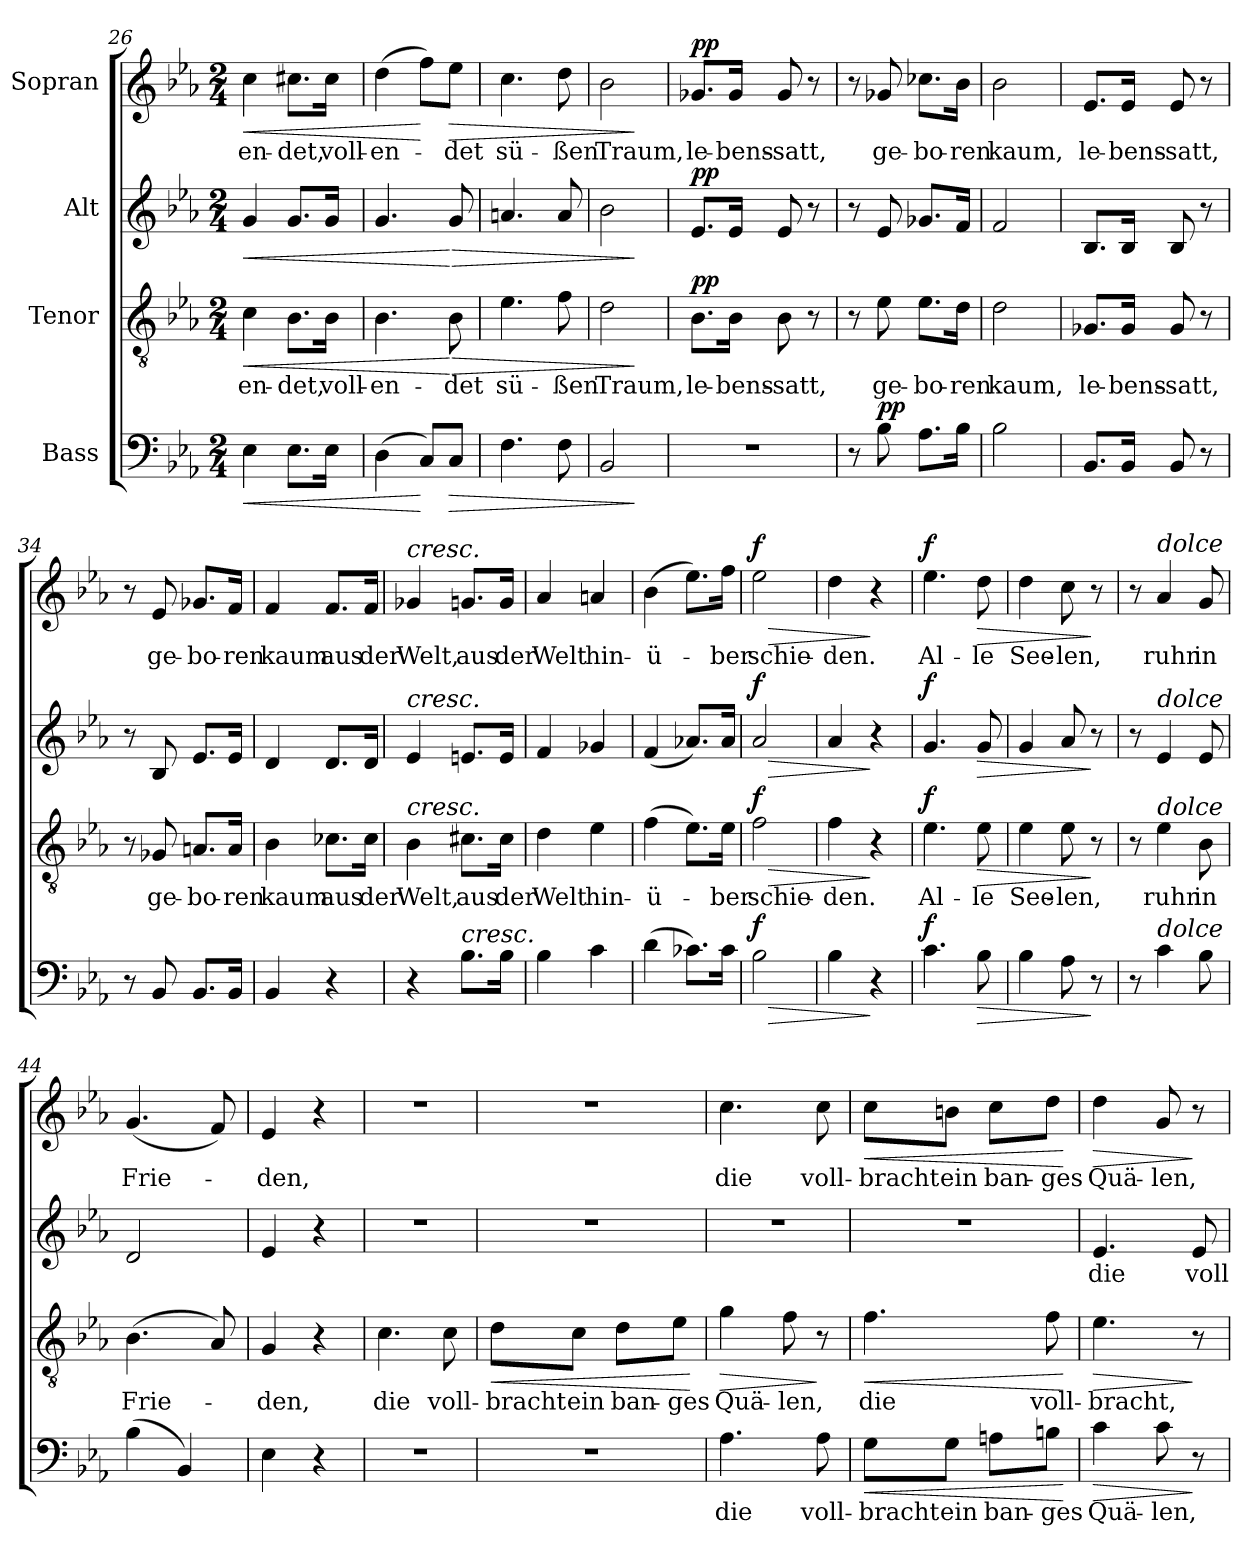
**kern	**text	**dynam	**kern	**text	**dynam	**kern	**text	**dynam	**kern	**text	**dynam
*part4	*part4	*part4	*part3	*part3	*part3	*part2	*part2	*part2	*part1	*part1	*part1
*staff4	*staff4	*staff4	*staff3	*staff3	*staff3	*staff2	*staff2	*staff2	*staff1	*staff1	*staff1
*I"Bass	*	*	*I"Tenor	*	*	*I"Alt	*	*	*I"Sopran	*	*
*clefF4	*	*	*clefGv2	*	*	*clefG2	*	*	*clefG2	*	*
*k[b-e-a-]	*	*	*k[b-e-a-]	*	*	*k[b-e-a-]	*	*	*k[b-e-a-]	*	*
*M2/4	*	*	*M2/4	*	*	*M2/4	*	*	*M2/4	*	*
=26	=26	=26	=26	=26	=26	=26	=26	=26	=26	=26	=26
!	!	!LO:HP:b	!	!	!LO:HP:b	!	!	!LO:HP:b	!	!	!LO:HP:b
4E-\	.	<	4c\	-en-	<	4g/	.	<	4cc\	-en-	<
8.E-\L	.	.	8.B-\L	-det,	.	8.g/L	.	.	8.cc#X\L	-det,	.
16E-\Jk	.	.	16B-\Jk	voll-	.	16g/Jk	.	.	16cc#\Jk	voll-	.
=27	=27	=27	=27	=27	=27	=27	=27	=27	=27	=27	=27
(4D\	.	.	4.B-\	-en-	.	4.g/	.	.	(4dd\	-en-	.
8C/L)	.	[	.	.	.	.	.	.	8ff\L)	.	[
!	!	!LO:HP:b	!	!	!LO:HP:n=1:b	!	!	!LO:HP:n=1:b	!	!	!LO:HP:b
8C/J	.	>	8B-\	-det	[ >	8g/	.	[ >	8ee-\J	-det	>
=28	=28	=28	=28	=28	=28	=28	=28	=28	=28	=28	=28
4.F\	.	.	4.e-\	sü-	.	4.an/	.	.	4.cc\	sü-	.
8F\	.	.	8f\	-ßen	.	8a/	.	.	8dd\	-ßen	.
=29	=29	=29	=29	=29	=29	=29	=29	=29	=29	=29	=29
2BB-/	.	.	2d\	Traum,	.	2b-\	.	.	2b-\	Traum,	.
.	.	]	.	.	]	.	.	]	.	.	]
!!LO:LB:g=z
=30	=30	=30	=30	=30	=30	=30	=30	=30	=30	=30	=30
!	!	!	!	!	!LO:DY:a	!	!	!LO:DY:a	!	!	!LO:DY:a
2r	.	.	8.B-\L	le-	pp	8.e-/L	.	pp	8.g-X/L	le-	pp
.	.	.	16B-\Jk	-bens-	.	16e-/Jk	.	.	16g-/Jk	-bens-	.
.	.	.	8B-\	-satt,	.	8e-/	.	.	8g-/	-satt,	.
.	.	.	8r	.	.	8r	.	.	8r	.	.
=31	=31	=31	=31	=31	=31	=31	=31	=31	=31	=31	=31
8r	.	.	8r	.	.	8r	.	.	8r	.	.
!	!	!LO:DY:a	!	!	!	!	!	!	!	!	!
8B-\	.	pp	8e-\	ge-	.	8e-/	.	.	8g-X/	ge-	.
8.A-\L	.	.	8.e-\L	-bo-	.	8.g-X/L	.	.	8.cc-X\L	-bo-	.
16B-\Jk	.	.	16d\Jk	-ren	.	16f/Jk	.	.	16b-\Jk	-ren	.
=32	=32	=32	=32	=32	=32	=32	=32	=32	=32	=32	=32
2B-\	.	.	2d\	kaum,	.	2f/	.	.	2b-\	kaum,	.
=33	=33	=33	=33	=33	=33	=33	=33	=33	=33	=33	=33
8.BB-/L	.	.	8.G-X/L	le-	.	8.B-/L	.	.	8.e-/L	le-	.
16BB-/Jk	.	.	16G-/Jk	-bens-	.	16B-/Jk	.	.	16e-/Jk	-bens-	.
8BB-/	.	.	8G-/	-satt,	.	8B-/	.	.	8e-/	-satt,	.
8r	.	.	8r	.	.	8r	.	.	8r	.	.
=34	=34	=34	=34	=34	=34	=34	=34	=34	=34	=34	=34
8r	.	.	8r	.	.	8r	.	.	8r	.	.
8BB-/	.	.	8G-X/	ge-	.	8B-/	.	.	8e-/	ge-	.
8.BB-/L	.	.	8.An/L	-bo-	.	8.e-/L	.	.	8.g-X/L	-bo-	.
16BB-/Jk	.	.	16A/Jk	-ren	.	16e-/Jk	.	.	16f/Jk	-ren	.
!!LO:LB:g=z
=35	=35	=35	=35	=35	=35	=35	=35	=35	=35	=35	=35
4BB-/	.	.	4B-\	kaum	.	4d/	.	.	4f/	kaum	.
4r	.	.	8.c-X\L	aus	.	8.d/L	.	.	8.f/L	aus	.
.	.	.	16c-\Jk	der	.	16d/Jk	.	.	16f/Jk	der	.
=36	=36	=36	=36	=36	=36	=36	=36	=36	=36	=36	=36
!	!	!	!	!	!	!	!	!	!LO:TX:a:i:t=cresc.	!	!
!	!	!	!	!	!	!LO:TX:a:i:t=cresc.	!	!	!	!	!
!	!	!	!LO:TX:a:i:t=cresc.	!	!	!	!	!	!	!	!
4r	.	.	4B-\	Welt,	.	4e-/	.	.	4g-X/	Welt,	.
!LO:TX:a:i:t=cresc.	!	!	!	!	!	!	!	!	!	!	!
8.B-\L	.	.	8.c#X\L	aus	.	8.en/L	.	.	8.gn/L	aus	.
16B-\Jk	.	.	16c#\Jk	der	.	16e/Jk	.	.	16g/Jk	der	.
=37	=37	=37	=37	=37	=37	=37	=37	=37	=37	=37	=37
4B-\	.	.	4d\	Welt	.	4f/	.	.	4a-/	Welt	.
4c\	.	.	4e-\	hin-	.	4g-X/	.	.	4an/	hin-	.
=38	=38	=38	=38	=38	=38	=38	=38	=38	=38	=38	=38
(4d\	.	.	(4f\	-ü-	.	(4f/	.	.	(4b-\	-ü-	.
8.c-X\L)	.	.	8.e-\L)	.	.	8.a-X/L)	.	.	8.ee-\L)	.	.
16c-\Jk	.	.	16e-\Jk	-ber	.	16a-/Jk	.	.	16ff\Jk	-ber	.
=39	=39	=39	=39	=39	=39	=39	=39	=39	=39	=39	=39
!	!	!LO:HP:b	!	!	!LO:HP:b	!	!	!LO:HP:b	!	!	!LO:HP:b
!	!	!LO:DY:n=1:a	!	!	!LO:DY:n=1:a	!	!	!LO:DY:n=1:a	!	!	!LO:DY:n=1:a
2B-\	.	> f	2f\	schie-	> f	2a-/	.	> f	2ee-\	schie-	> f
=40	=40	=40	=40	=40	=40	=40	=40	=40	=40	=40	=40
4B-\	.	.	4f\	-den.	.	4a-/	.	.	4dd\	-den.	.
4r	.	]	4r	.	]	4r	.	]	4r	.	]
!!LO:PB:g=z
=41	=41	=41	=41	=41	=41	=41	=41	=41	=41	=41	=41
!	!	!LO:DY:a	!	!	!LO:DY:a	!	!	!LO:DY:a	!	!	!LO:DY:a
4.c\	.	f	4.e-\	Al-	f	4.g/	.	f	4.ee-\	Al-	f
!	!	!LO:HP:b	!	!	!LO:HP:b	!	!	!LO:HP:b	!	!	!LO:HP:b
8B-\	.	>	8e-\	-le	>	8g/	.	>	8dd\	-le	>
=42	=42	=42	=42	=42	=42	=42	=42	=42	=42	=42	=42
4B-\	.	.	4e-\	See-	.	4g/	.	.	4dd\	See-	.
8A-\	.	.	8e-\	-len,	.	8a-/	.	.	8cc\	-len,	.
8r	.	]	8r	.	]	8r	.	]	8r	.	]
=43	=43	=43	=43	=43	=43	=43	=43	=43	=43	=43	=43
8r	.	.	8r	.	.	8r	.	.	8r	.	.
!	!	!	!	!	!	!	!	!	!LO:TX:a:i:t=dolce	!	!
!	!	!	!	!	!	!LO:TX:a:i:t=dolce	!	!	!	!	!
!	!	!	!LO:TX:a:i:t=dolce	!	!	!	!	!	!	!	!
!LO:TX:a:i:t=dolce	!	!	!	!	!	!	!	!	!	!	!
4c\	.	.	4e-\	ruhn	.	4e-/	.	.	4a-/	ruhn	.
8B-\	.	.	8B-\	in	.	8e-/	.	.	8g/	in	.
=44	=44	=44	=44	=44	=44	=44	=44	=44	=44	=44	=44
(4B-\	.	.	(4.B-\	Frie-	.	2d/	.	.	(4.g/	Frie-	.
4BB-/)	.	.	.	.	.	.	.	.	.	.	.
.	.	.	8A-/)	.	.	.	.	.	8f/)	.	.
=45	=45	=45	=45	=45	=45	=45	=45	=45	=45	=45	=45
4E-\	.	.	4G/	-den,	.	4e-/	.	.	4e-/	-den,	.
4r	.	.	4r	.	.	4r	.	.	4r	.	.
=46	=46	=46	=46	=46	=46	=46	=46	=46	=46	=46	=46
2r	.	.	4.c\	die	.	2r	.	.	2r	.	.
.	.	.	8c\	voll-	.	.	.	.	.	.	.
=47	=47	=47	=47	=47	=47	=47	=47	=47	=47	=47	=47
!	!	!	!	!	!LO:HP:b	!	!	!	!	!	!
2r	.	.	8d\L	-bracht	<	2r	.	.	2r	.	.
.	.	.	8c\J	ein	.	.	.	.	.	.	.
.	.	.	8d\L	ban-	.	.	.	.	.	.	.
.	.	.	8e-\J	-ges	.	.	.	.	.	.	.
.	.	.	.	.	[	.	.	.	.	.	.
!!LO:LB:g=z
=48	=48	=48	=48	=48	=48	=48	=48	=48	=48	=48	=48
!	!	!	!	!	!LO:HP:b	!	!	!	!	!	!
4.A-\	die	.	4g\	Quä-	>	2r	.	.	4.cc\	die	.
.	.	.	8f\	-len,	.	.	.	.	.	.	.
8A-\	voll-	.	8r	.	]	.	.	.	8cc\	voll-	.
=49	=49	=49	=49	=49	=49	=49	=49	=49	=49	=49	=49
!	!	!LO:HP:b	!	!	!LO:HP:b	!	!	!	!	!	!LO:HP:b
8G\L	-bracht	<	4.f\	die	<	2r	.	.	8cc\L	-bracht	<
8G\J	ein	.	.	.	.	.	.	.	8bn\J	ein	.
8An\L	ban-	.	.	.	.	.	.	.	8cc\L	ban-	.
8Bn\J	-ges	.	8f\	voll-	.	.	.	.	8dd\J	-ges	.
.	.	[	.	.	[	.	.	.	.	.	[
=50	=50	=50	=50	=50	=50	=50	=50	=50	=50	=50	=50
!	!	!LO:HP:b	!	!	!LO:HP:b	!	!	!	!	!	!LO:HP:b
4c\	Quä-	>	4.e-\	-bracht,	>	4.e-/	die	.	4dd\	Quä-	>
8c\	-len,	.	.	.	.	.	.	.	8g/	-len,	.
8r	.	]	8r	.	]	8e-/	voll-	.	8r	.	]
=	=	=	=	=	=	=	=	=	=	=	=
*-	*-	*-	*-	*-	*-	*-	*-	*-	*-	*-	*-
